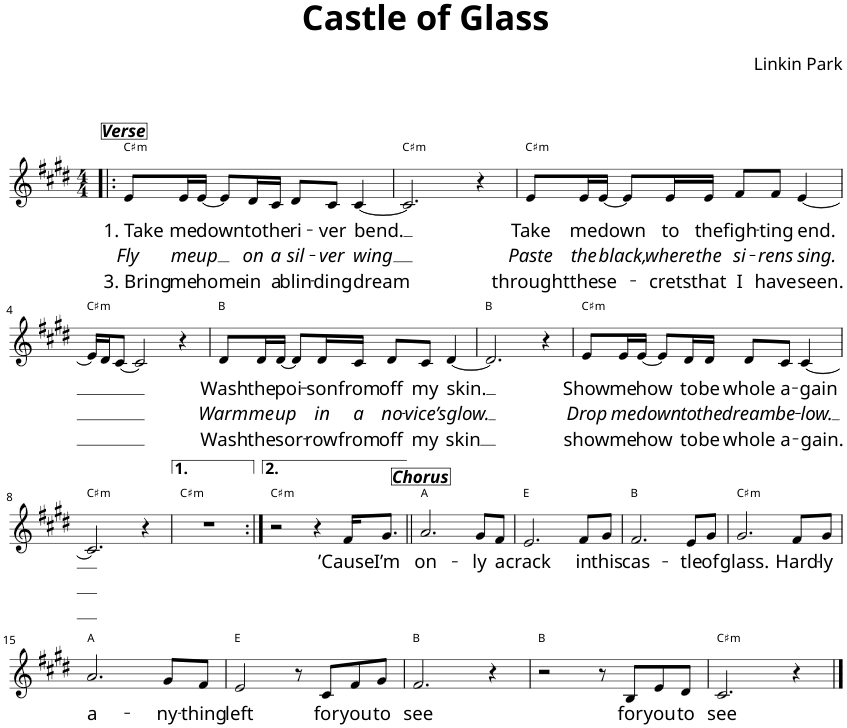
**kern	**text	**text	**text	**harte
*part1	*part1	*part1	*part1	*part1
*staff1	*staff1	*staff1	*staff1	*
*I"Voice	*	*	*	*
*clefG2	*	*	*	*
*k[f#c#g#d#]	*	*	*	*
*M4/4	*	*	*	*
=1!|:	=1!|:	=1!|:	=1!|:	=1!|:
!LO:TX:a:Bi:t=Verse	!	!	!	!
!	!LO:LY:b	!LO:LY:b	!LO:LY:b	!LO:H:kt=m
8e/L	1. Take	Fly	3. Bring	C#:min
!	!LO:LY:b	!LO:LY:b	!LO:LY:b	!
16e/L	me	me	me	.
!	!LO:LY:b	!LO:LY:b	!LO:LY:b	!
[16e/JJ	down	up	home	.
8e/L]	.	.	.	.
!	!LO:LY:b	!LO:LY:b	!LO:LY:b	!
16d#/L	to	on	in	.
!	!LO:LY:b	!LO:LY:b	!LO:LY:b	!
16c#/JJ	the	a	a	.
!	!LO:LY:b	!LO:LY:b	!LO:LY:b	!
8d#/L	ri-	sil-	blin-	.
!	!LO:LY:b	!LO:LY:b	!LO:LY:b	!
8c#/J	-ver	-ver	-ding	.
!	!LO:LY:b	!LO:LY:b	!LO:LY:b	!
[4c#/	bend.	wing	dream	.
=2	=2	=2	=2	=2
!	!	!	!	!LO:H:kt=m
2.c#/]	.	.	.	C#:min
4r	.	.	.	.
=3	=3	=3	=3	=3
!	!LO:LY:b	!LO:LY:b	!LO:LY:b	!LO:H:kt=m
8e/L	Take	Paste	throught	C#:min
!	!LO:LY:b	!LO:LY:b	!LO:LY:b	!
16e/L	me	the	the	.
!	!LO:LY:b	!LO:LY:b	!LO:LY:b	!
[16e/JJ	down	black,	se-	.
8e/L]	.	.	.	.
!	!LO:LY:b	!LO:LY:b	!LO:LY:b	!
16e/L	to	where	-crets	.
!	!LO:LY:b	!LO:LY:b	!LO:LY:b	!
16e/JJ	the	the	that	.
!	!LO:LY:b	!LO:LY:b	!LO:LY:b	!
8f#/L	figh-	si-	I	.
!	!LO:LY:b	!LO:LY:b	!LO:LY:b	!
8f#/J	-ting	-rens	have	.
!	!LO:LY:b	!LO:LY:b	!LO:LY:b	!
[4e/	end.	sing.	seen.	.
!!LO:LB:g=z
=4	=4	=4	=4	=4
!	!	!	!	!LO:H:kt=m
16e/LL]	.	.	.	C#:min
16d#/J	.	.	.	.
[8c#/J	.	.	.	.
2c#/]	.	.	.	.
4r	.	.	.	.
=5	=5	=5	=5	=5
!	!LO:LY:b	!LO:LY:b	!LO:LY:b	!
8d#/L	Wash	Warm	Wash	B:maj
!	!LO:LY:b	!LO:LY:b	!LO:LY:b	!
16d#/L	the	me	the	.
!	!LO:LY:b	!LO:LY:b	!LO:LY:b	!
[16d#/JJ	poi-	-up	sor-	.
8d#/L]	.	.	.	.
!	!LO:LY:b	!LO:LY:b	!LO:LY:b	!
16d#/L	-son	in	-row	.
!	!LO:LY:b	!LO:LY:b	!LO:LY:b	!
16c#/JJ	from	a	from	.
!	!LO:LY:b	!LO:LY:b	!LO:LY:b	!
8d#/L	off	no-	off	.
!	!LO:LY:b	!LO:LY:b	!LO:LY:b	!
8c#/J	my	-vice’s	my	.
!	!LO:LY:b	!LO:LY:b	!LO:LY:b	!
[4d#/	skin.	glow.	skin	.
=6	=6	=6	=6	=6
2.d#/]	.	.	.	B:maj
4r	.	.	.	.
=7	=7	=7	=7	=7
!	!LO:LY:b	!LO:LY:b	!LO:LY:b	!LO:H:kt=m
8e/L	Show	Drop	show	C#:min
!	!LO:LY:b	!LO:LY:b	!LO:LY:b	!
16e/L	me	me	me	.
!	!LO:LY:b	!LO:LY:b	!LO:LY:b	!
[16e/JJ	how	down	how	.
8e/L]	.	.	.	.
!	!LO:LY:b	!LO:LY:b	!LO:LY:b	!
16d#/L	to	to	to	.
!	!LO:LY:b	!LO:LY:b	!LO:LY:b	!
16d#/JJ	be	the	be	.
!	!LO:LY:b	!LO:LY:b	!LO:LY:b	!
8d#/L	whole	dream	whole	.
!	!LO:LY:b	!LO:LY:b	!LO:LY:b	!
8c#/J	a-	be-	a-	.
!	!LO:LY:b	!LO:LY:b	!LO:LY:b	!
[4c#/	-gain	-low.	-gain.	.
!!LO:LB:g=z
=8	=8	=8	=8	=8
!	!	!	!	!LO:H:kt=m
2.c#/]	.	.	.	C#:min
4r	.	.	.	.
=9	=9	=9	=9	=9
!	!	!	!	!LO:H:kt=m
1r	.	.	.	C#:min
=10:|!	=10:|!	=10:|!	=10:|!	=10:|!
!	!	!	!	!LO:H:kt=m
2r	.	.	.	C#:min
4r	.	.	.	.
!	!LO:LY:b	!	!	!
16f#/KL	’Cause	.	.	.
!	!LO:LY:b	!	!	!
8.g#/J	I’m	.	.	.
=11||	=11||	=11||	=11||	=11||
!LO:TX:a:Bi:t=Chorus	!	!	!	!
!	!LO:LY:b	!	!	!
2.a/	on-	.	.	A:maj
!	!LO:LY:b	!	!	!
8g#/L	-ly	.	.	.
!	!LO:LY:b	!	!	!
8f#/J	a	.	.	.
=12	=12	=12	=12	=12
!	!LO:LY:b	!	!	!
2.e/	crack	.	.	E:maj
!	!LO:LY:b	!	!	!
8f#/L	in	.	.	.
!	!LO:LY:b	!	!	!
8g#/J	this	.	.	.
=13	=13	=13	=13	=13
!	!LO:LY:b	!	!	!
2.f#/	cas-	.	.	B:maj
!	!LO:LY:b	!	!	!
8e/L	-tle	.	.	.
!	!LO:LY:b	!	!	!
8g#/J	of	.	.	.
=14	=14	=14	=14	=14
!	!LO:LY:b	!	!	!LO:H:kt=m
2.g#/	glass.	.	.	C#:min
!	!LO:LY:b	!	!	!
8f#/L	Hard-	.	.	.
!	!LO:LY:b	!	!	!
8g#/J	-ly	.	.	.
!!LO:LB:g=z
=15	=15	=15	=15	=15
!	!LO:LY:b	!	!	!
2.a/	a-	.	.	A:maj
!	!LO:LY:b	!	!	!
8g#/L	-ny-	.	.	.
!	!LO:LY:b	!	!	!
8f#/J	-thing	.	.	.
=16	=16	=16	=16	=16
!	!LO:LY:b	!	!	!
2e/	left	.	.	E:maj
8r	.	.	.	.
!	!LO:LY:b	!	!	!
8c#/L	for	.	.	.
!	!LO:LY:b	!	!	!
8f#/	you	.	.	.
!	!LO:LY:b	!	!	!
8g#/J	to	.	.	.
=17	=17	=17	=17	=17
!	!LO:LY:b	!	!	!
2.f#/	see	.	.	B:maj
4r	.	.	.	.
=18	=18	=18	=18	=18
2r	.	.	.	B:maj
8r	.	.	.	.
!	!LO:LY:b	!	!	!
8B/L	for	.	.	.
!	!LO:LY:b	!	!	!
8e/	you	.	.	.
!	!LO:LY:b	!	!	!
8d#/J	to	.	.	.
=19	=19	=19	=19	=19
!	!LO:LY:b	!	!	!LO:H:kt=m
2.c#/	see	.	.	C#:min
4r	.	.	.	.
==	==	==	==	==
*-	*-	*-	*-	*-
